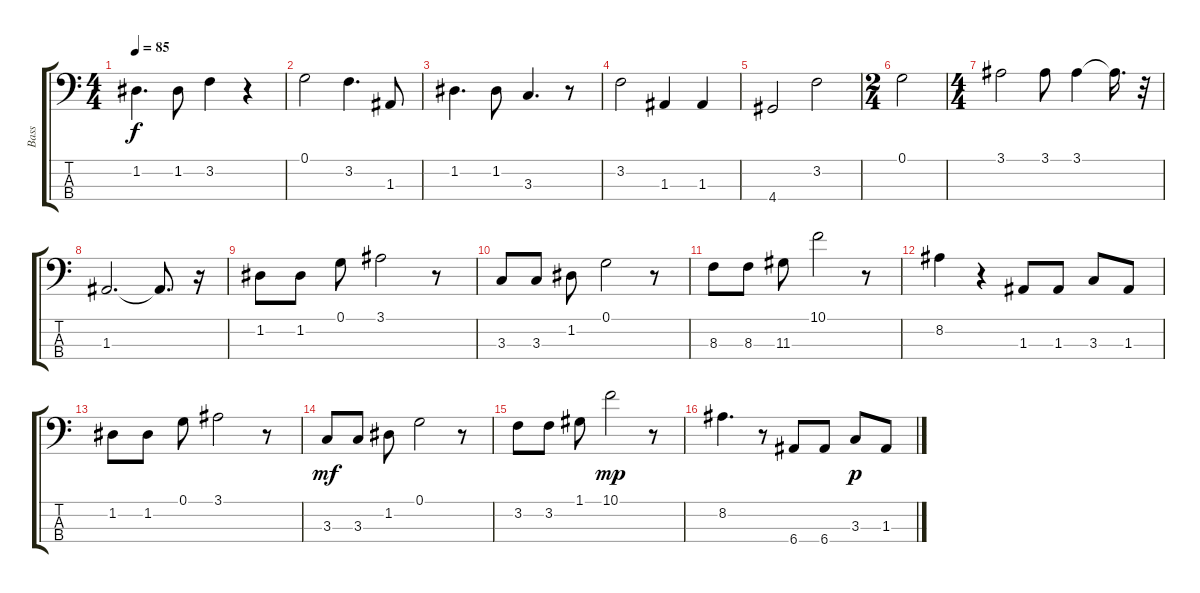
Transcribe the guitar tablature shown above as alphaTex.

\track ("Bass" "Bass") {instrument electricbassfinger}
\staff {score tabs}
\tuning (G2 D2 A1 E1) {hide}
\ts (4 4)
\tempo 85
\clef f4
\ks c
1.2.4{d dy f} 1.2.8 3.2.4 r.4 |
0.1.2 3.2.4{d} 1.3.8 |
1.2.4{d} 1.2.8 3.3.4{d} r.8 |
3.2.2 1.3.4 1.3.4 |
4.4.2 3.2.2 |
\ts (2 4)
0.1.2 |
\ts (4 4)
3.1.2 3.1.8 3.1.4 3.1{t}.16{d} r.32 |
1.3.2{d} 1.3{t}.8{d} r.16 |
1.2.8 1.2.8 0.1.8 3.1.2 r.8 |
3.3.8 3.3.8 1.2.8 0.1.2 r.8 |
8.3.8 8.3.8 11.3.8 10.1.2 r.8 |
8.2.4 r.4 1.3.8 1.3.8 3.3.8 1.3.8 |
1.2.8 1.2.8 0.1.8 3.1.2 r.8 |
3.3.8{dy mf} 3.3.8 1.2.8 0.1.2 r.8 |
3.2.8 3.2.8 1.1.8 10.1.2{dy mp} r.8 |
8.2.4{d} r.8 6.4.8 6.4.8 3.3.8{dy p} 1.3.8
